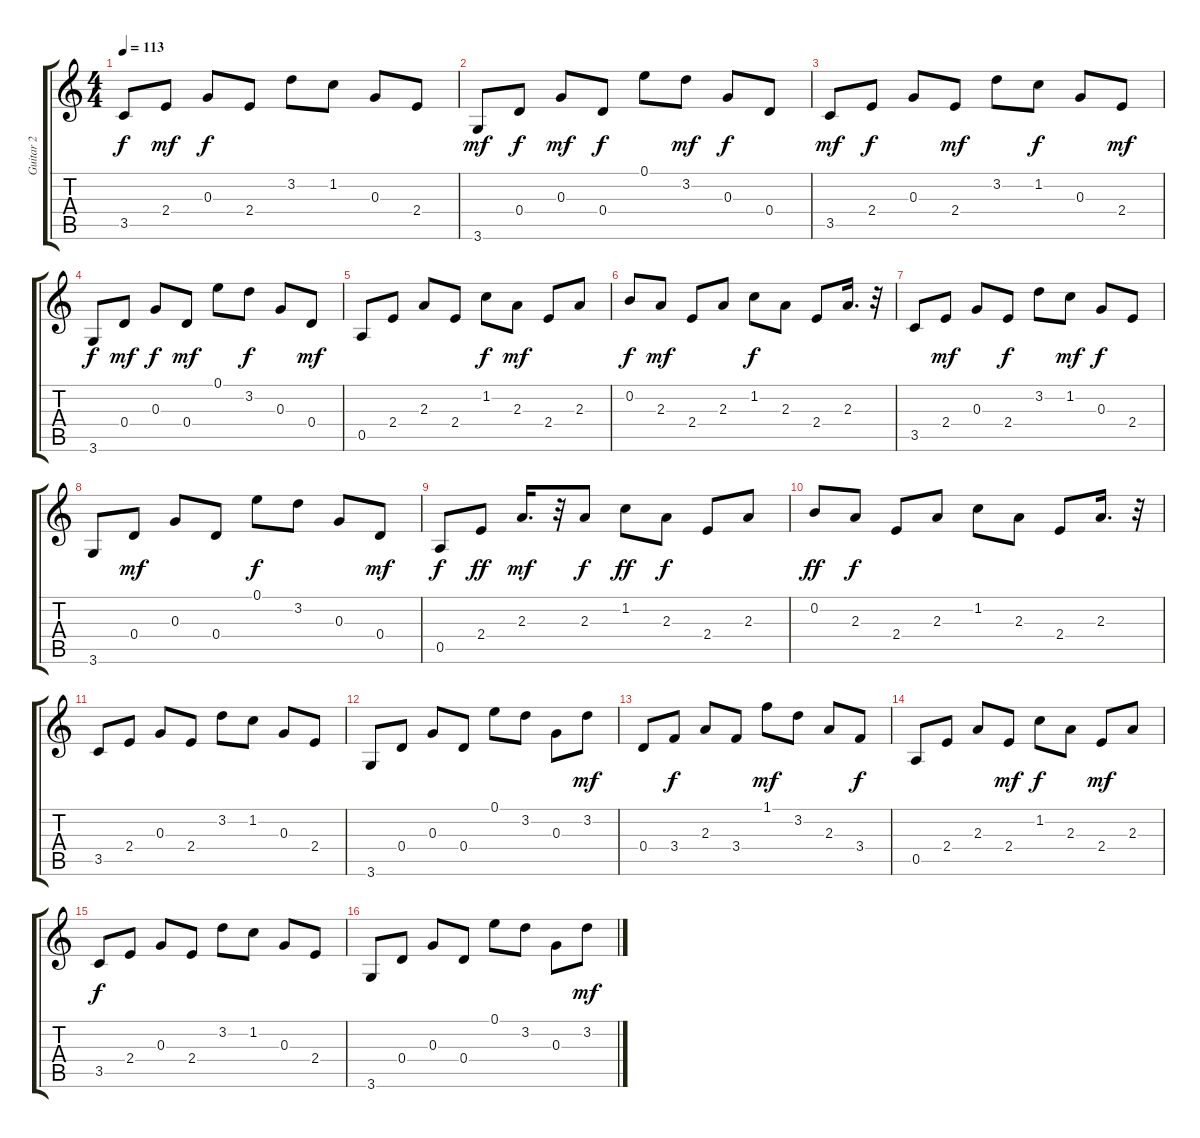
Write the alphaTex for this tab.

\track ("Guitar 2" "Guitar 2") {instrument acousticguitarsteel}
\staff {score tabs}
\tuning (E4 B3 G3 D3 A2 E2) {hide}
\ts (4 4)
\tempo 113
\clef g2
\ks c
3.5.8{dy f} 2.4.8{dy mf} 0.3.8{dy f} 2.4.8 3.2.8 1.2.8 0.3.8 2.4.8 |
3.6.8{dy mf} 0.4.8{dy f} 0.3.8{dy mf} 0.4.8{dy f} 0.1.8 3.2.8{dy mf} 0.3.8{dy f} 0.4.8 |
3.5.8{dy mf} 2.4.8{dy f} 0.3.8 2.4.8{dy mf} 3.2.8 1.2.8{dy f} 0.3.8 2.4.8{dy mf} |
3.6.8{dy f} 0.4.8{dy mf} 0.3.8{dy f} 0.4.8{dy mf} 0.1.8 3.2.8{dy f} 0.3.8 0.4.8{dy mf} |
0.5.8 2.4.8 2.3.8 2.4.8 1.2.8{dy f} 2.3.8{dy mf} 2.4.8 2.3.8 |
0.2.8{dy f} 2.3.8{dy mf} 2.4.8 2.3.8 1.2.8{dy f} 2.3.8 2.4.8 2.3.16{d} r.32 |
3.5.8 2.4.8{dy mf} 0.3.8 2.4.8{dy f} 3.2.8 1.2.8{dy mf} 0.3.8{dy f} 2.4.8 |
3.6.8 0.4.8{dy mf} 0.3.8 0.4.8 0.1.8{dy f} 3.2.8 0.3.8 0.4.8{dy mf} |
0.5.8{dy f} 2.4.8{dy ff} 2.3.16{d dy mf} r.32 2.3.8{dy f} 1.2.8{dy ff} 2.3.8{dy f} 2.4.8 2.3.8 |
0.2.8{dy ff} 2.3.8{dy f} 2.4.8 2.3.8 1.2.8 2.3.8 2.4.8 2.3.16{d} r.32 |
3.5.8 2.4.8 0.3.8 2.4.8 3.2.8 1.2.8 0.3.8 2.4.8 |
3.6.8 0.4.8 0.3.8 0.4.8 0.1.8 3.2.8 0.3.8 3.2.8{dy mf} |
0.4.8 3.4.8{dy f} 2.3.8 3.4.8 1.1.8{dy mf} 3.2.8 2.3.8 3.4.8{dy f} |
0.5.8 2.4.8 2.3.8 2.4.8{dy mf} 1.2.8{dy f} 2.3.8 2.4.8{dy mf} 2.3.8 |
3.5.8{dy f} 2.4.8 0.3.8 2.4.8 3.2.8 1.2.8 0.3.8 2.4.8 |
3.6.8 0.4.8 0.3.8 0.4.8 0.1.8 3.2.8 0.3.8 3.2.8{dy mf}
